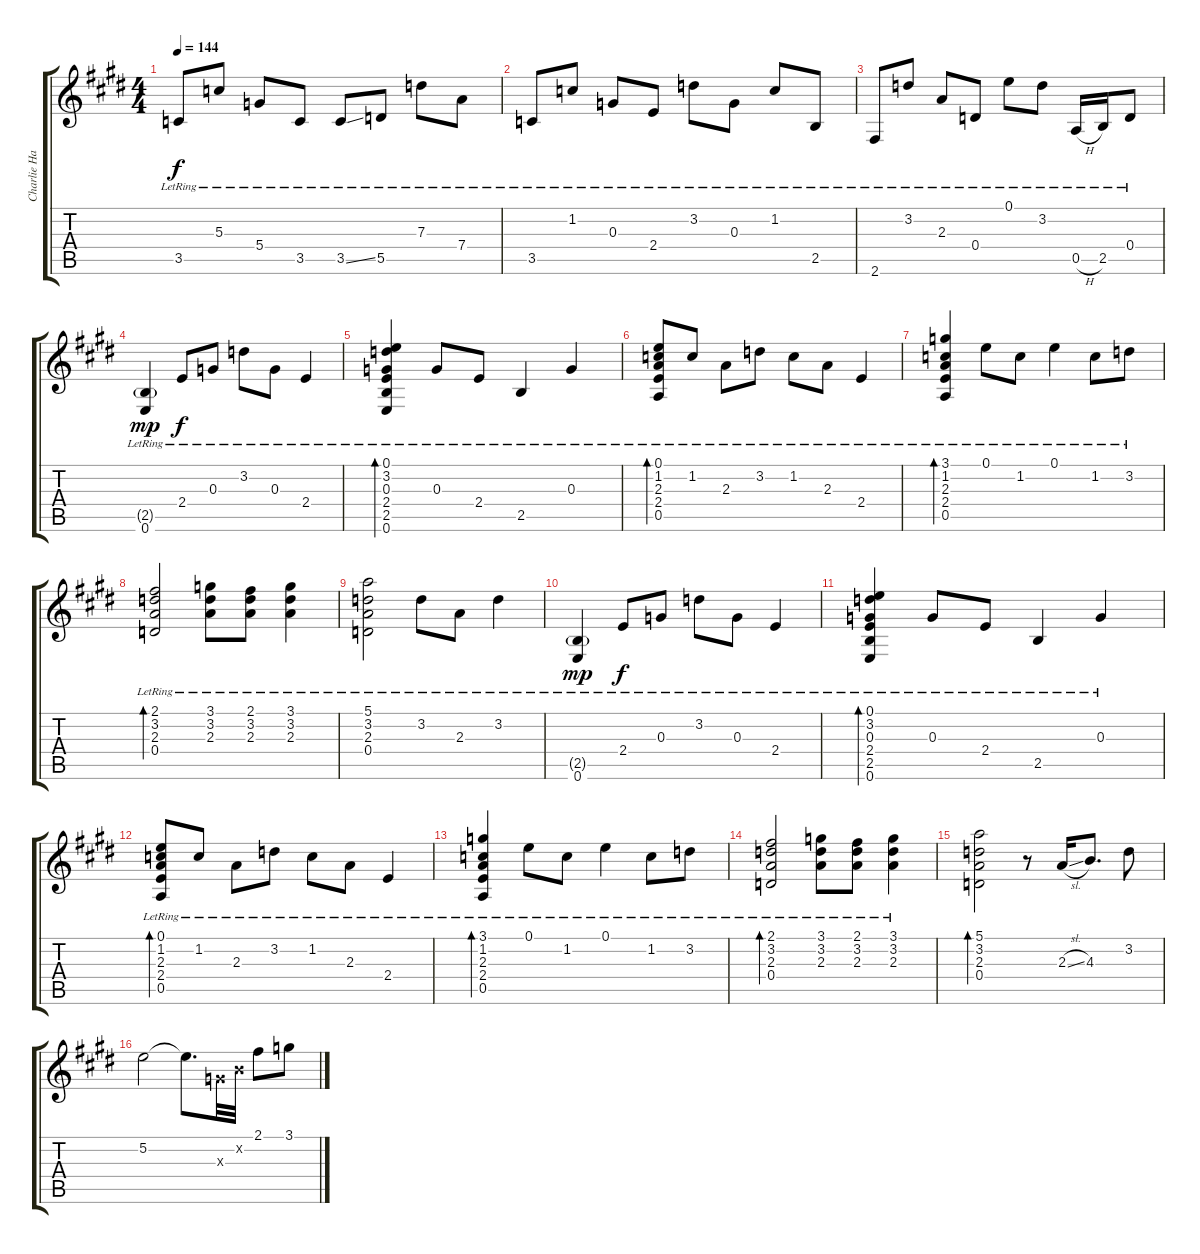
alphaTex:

\track ("Charlie Hargrett Guitar" "Charlie Ha") {instrument overdrivenguitar}
\staff {score tabs}
\tuning (E4 B3 G3 D3 A2 E2) {hide}
\ts (4 4)
\tempo 144
\clef g2
\ks c#minor
3.5{lr}.8{dy f} 5.3{lr}.8 5.4{lr}.8 3.5{lr}.8 3.5{ss lr}.8 5.5{lr}.8 7.3{lr}.8 7.4{lr}.8 |
3.5{lr}.8 1.2{lr}.8 0.3{lr}.8 2.4{lr}.8 3.2{lr}.8 0.3{lr}.8 1.2{lr}.8 2.5{lr}.8 |
2.6{lr}.8 3.2{lr}.8 2.3{lr}.8 0.4{lr}.8 0.1{lr}.8 3.2{lr}.8 0.5{h lr}.16 2.5{lr}.16 0.4{lr}.8 |
(2.5{g} 0.6{lr}).4{dy mp} 2.4{lr}.8{dy f} 0.3{lr}.8 3.2{lr}.8 0.3{lr}.8 2.4{lr}.4 |
(0.1{lr} 3.2{lr} 0.3{lr} 2.4{lr} 2.5{lr} 0.6{lr}).4{bd 480} 0.3{lr}.8 2.4{lr}.8 2.5{lr}.4 0.3{lr}.4 |
(0.1{lr} 1.2{lr} 2.3{lr} 2.4{lr} 0.5{lr}).8{bd 480} 1.2{lr}.8 2.3{lr}.8 3.2{lr}.8 1.2{lr}.8 2.3{lr}.8 2.4{lr}.4 |
(3.1{lr} 1.2{lr} 2.3{lr} 2.4{lr} 0.5{lr}).4{bd 480} 0.1{lr}.8 1.2{lr}.8 0.1{lr}.4 1.2{lr}.8 3.2{lr}.8 |
(2.1{lr} 3.2{lr} 2.3{lr} 0.4{lr}).2{bd 480} (3.1{lr} 3.2{lr} 2.3{lr}).8 (2.1{lr} 3.2{lr} 2.3{lr}).8 (3.1{lr} 3.2{lr} 2.3{lr}).4 |
(5.1{lr} 3.2{lr} 2.3{lr} 0.4{lr}).2 3.2{lr}.8 2.3{lr}.8 3.2{lr}.4 |
(2.5{g} 0.6{lr}).4{dy mp} 2.4{lr}.8{dy f} 0.3{lr}.8 3.2{lr}.8 0.3{lr}.8 2.4{lr}.4 |
(0.1{lr} 3.2{lr} 0.3{lr} 2.4{lr} 2.5{lr} 0.6{lr}).4{bd 480} 0.3{lr}.8 2.4{lr}.8 2.5{lr}.4 0.3{lr}.4 |
(0.1{lr} 1.2{lr} 2.3{lr} 2.4{lr} 0.5{lr}).8{bd 480} 1.2{lr}.8 2.3{lr}.8 3.2{lr}.8 1.2{lr}.8 2.3{lr}.8 2.4{lr}.4 |
(3.1{lr} 1.2{lr} 2.3{lr} 2.4{lr} 0.5{lr}).4{bd 480} 0.1{lr}.8 1.2{lr}.8 0.1{lr}.4 1.2{lr}.8 3.2{lr}.8 |
(2.1{lr} 3.2{lr} 2.3{lr} 0.4{lr}).2{bd 480} (3.1{lr} 3.2{lr} 2.3{lr}).8 (2.1{lr} 3.2{lr} 2.3{lr}).8 (3.1{lr} 3.2{lr} 2.3{lr}).4 |
(5.1 3.2 2.3 0.4).2{bd 480} r.8 2.3{sl}.16{volume 13 balance 0 instrument overdrivenguitar} 4.3.8{d} 3.2.8 |
5.2.2 5.2{t}.8{d} 0.3{x}.32 0.2{x}.32 2.1.8 3.1.8
